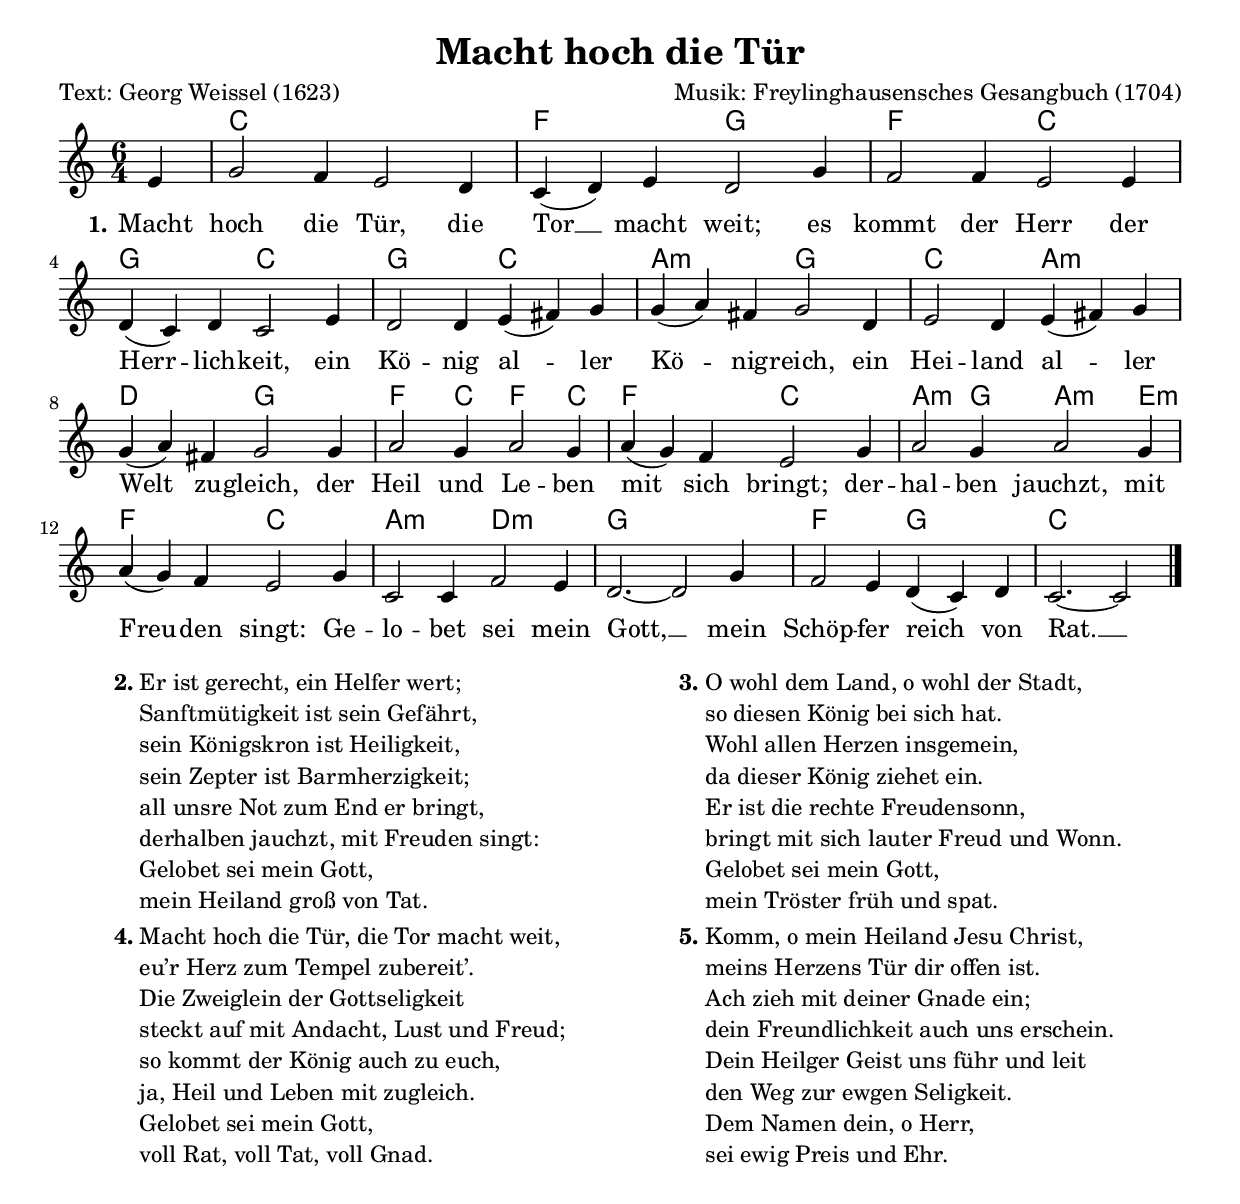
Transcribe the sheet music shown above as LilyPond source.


\version "2.12.3"

\include "default.ly"

\header {
  title = "Macht hoch die Tür"
  poet = "Text: Georg Weissel (1623)"
  composer = "Musik: Freylinghausensches Gesangbuch (1704)"
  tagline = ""
}


Akkorde = \chordmode {
  s4 es1. as2. bes
  as es bes es
  bes es c:m bes
  es c:m f bes
  as2 es4 as2 es4 as2. es
  c2:m bes4 c2:m g4:m as2. es
  c:m f:m bes1.
  as2. bes es1*5/4
}

Melodie = \relative c' {
  \clef "treble"
  \time 6/4
  \key es\major
  \partial 4
  g'4 | bes2 as4 g2 f4 | es( f) g f2 bes4 |
  as2 as4 g2 g4 | f( es) f es2 g4 |
  f2 f4 g( a) bes | bes( c) a bes2 f4 |
  g2 f4 g( a) bes | bes( c) a bes2 bes4 |
  c2 bes4 c2 bes4 | c( bes) as g2 bes4 |
  c2 bes4 c2 bes4 | c( bes) as g2 bes4 |
  es,2 es4 as2 g4 | f2.~ f2 bes4 |
  as2 g4 f( es) f | es2.~ es2 \bar "|."
}

Text = \lyricmode {
  \set stanza = "1."
  Macht hoch die Tür, die Tor __ macht weit;
  es kommt der Herr der Herr -- lich -- keit,
  ein Kö -- nig al -- ler Kö -- nig -- reich,
  ein Hei -- land al -- ler Welt zu -- gleich,
  der Heil und Le -- ben mit sich bringt;
  der -- hal -- ben jauchzt, mit Freu -- den singt:
  Ge -- lo -- bet sei mein Gott, __
  mein Schöp -- fer reich von Rat. __
}


\score {
  <<
    \new ChordNames \transpose es c { \Akkorde }
    \new Voice = "Lied" \transpose es c { \Melodie }
    \new Lyrics \lyricsto "Lied" { \Text }
  >>
  %\midi {\context {  \Score  tempoWholesPerMinute = #(ly:make-moment 100 4)  } }
}


\markup {
  \fill-line {
    \hspace #0.1
    \column {
      \line {
	\bold "2."
        \column {
          "Er ist gerecht, ein Helfer wert;"
	  "Sanftmütigkeit ist sein Gefährt,"
	  "sein Königskron ist Heiligkeit,"
	  "sein Zepter ist Barmherzigkeit;"
	  "all unsre Not zum End er bringt,"
	  "derhalben jauchzt, mit Freuden singt:"
	  "Gelobet sei mein Gott,"
	  "mein Heiland groß von Tat."
	}
      }
      \hspace #0.1
      \line {
        \bold "4."
        \column {
          "Macht hoch die Tür, die Tor macht weit,"
          "eu’r Herz zum Tempel zubereit’."
          "Die Zweiglein der Gottseligkeit"
          "steckt auf mit Andacht, Lust und Freud;"
          "so kommt der König auch zu euch,"
          "ja, Heil und Leben mit zugleich."
          "Gelobet sei mein Gott,"
          "voll Rat, voll Tat, voll Gnad."
        }
      }
    }
    \hspace #0.1
    \column {
      \line {
        \bold "3."
        \column {
          "O wohl dem Land, o wohl der Stadt,"
          "so diesen König bei sich hat."
          "Wohl allen Herzen insgemein,"
          "da dieser König ziehet ein."
          "Er ist die rechte Freudensonn,"
          "bringt mit sich lauter Freud und Wonn."
          "Gelobet sei mein Gott,"
          "mein Tröster früh und spat."
        }
      }
      \hspace #0.1
      \line {
        \bold "5."
        \column {
          "Komm, o mein Heiland Jesu Christ,"
	  "meins Herzens Tür dir offen ist."
	  "Ach zieh mit deiner Gnade ein;"
	  "dein Freundlichkeit auch uns erschein."
	  "Dein Heilger Geist uns führ und leit"
	  "den Weg zur ewgen Seligkeit."
	  "Dem Namen dein, o Herr,"
	  "sei ewig Preis und Ehr."
        }
      }
    }
    \hspace #0.1
  }
}
